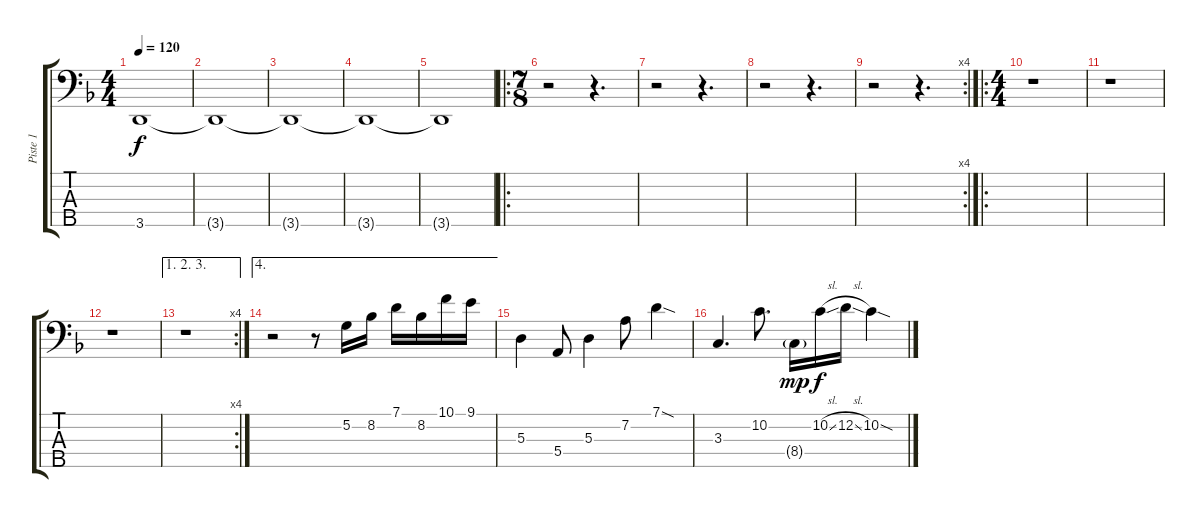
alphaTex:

\track ("Piste 1" "Piste 1") {instrument acousticguitarsteel}
\staff {score tabs}
\tuning (G2 D2 A1 E1 B0) {hide}
\ts (4 4)
\tempo 120
\clef f4
\ks dminor
3.5{t}.1{dy f} |
3.5{t}.1 |
3.5{t}.1 |
3.5{t}.1 |
3.5{t}.1 |
\ro
\ts (7 8)
r.2 r.4{d} |
r.2 r.4{d} |
r.2 r.4{d} |
\rc 4
r.2 r.4{d} |
\ro
\ts (4 4)
r.1 |
r.1 |
r.1 |
\ae (1 2 3)
\rc 4
r.1 |
\ae 4
r.2 r.8 5.2.16 8.2.16 7.1.16 8.2.16 10.1.16 9.1.16 |
5.3.4 5.4.8 5.3.4 7.2.8 7.1{sod}.4 |
3.3.4{d} 10.2.8{d} 8.4{g}.16{dy mp} 10.2{sl}.16{dy f} 12.2{sl}.16 10.2{sod}.4
